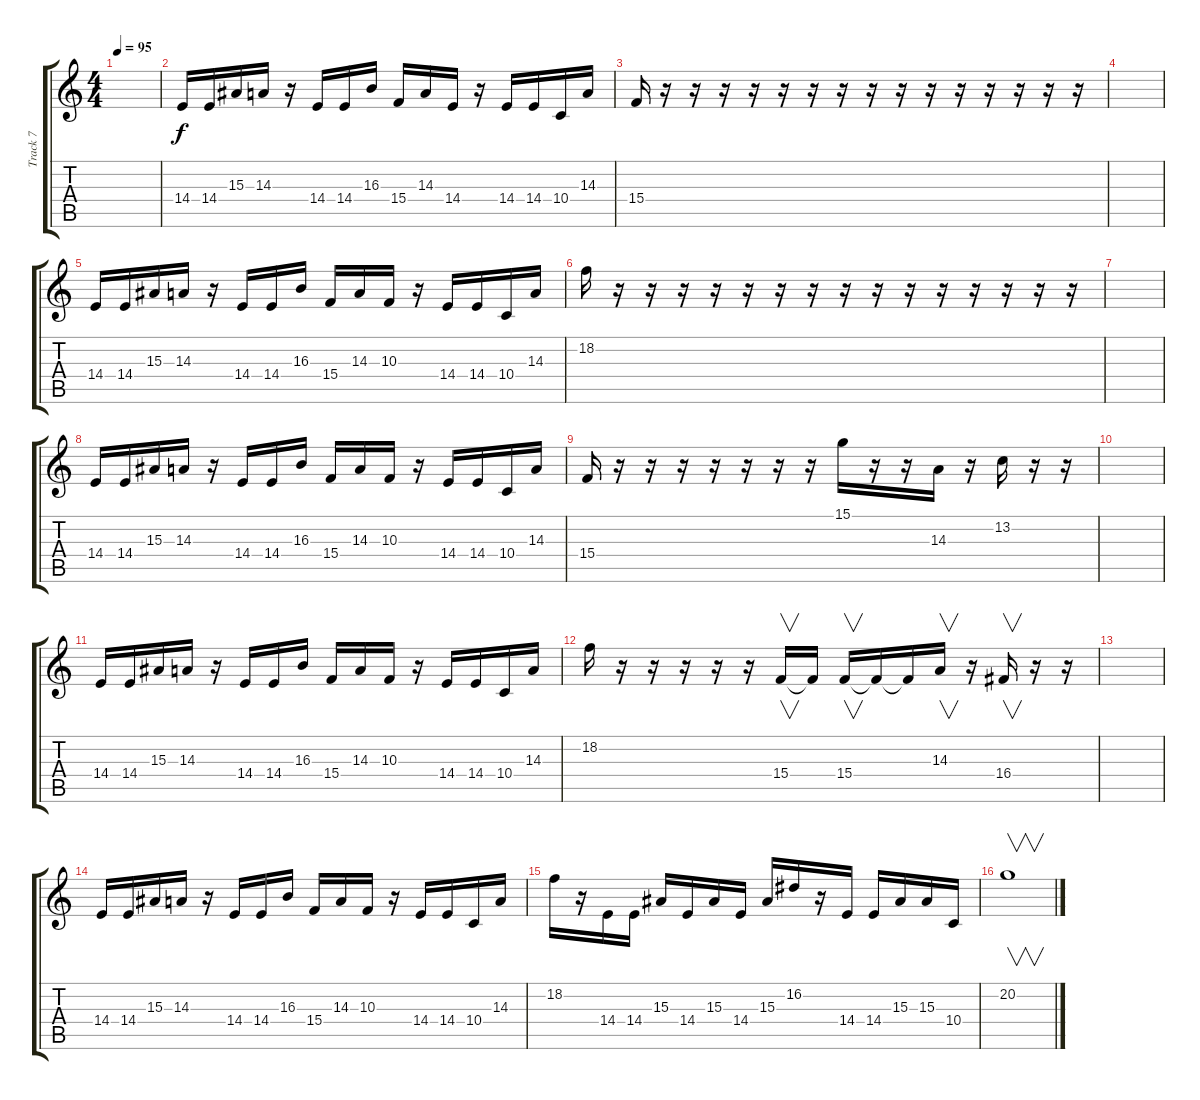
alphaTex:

\track ("Track 7" "Track 7") {instrument lead2sawtooth}
\staff {score tabs}
\tuning (E4 B3 G3 D3 A2 E2) {hide}
\ts (4 4)
\tempo 95
\clef g2
\ks c
|
14.4.16 14.4.16 15.3.16 14.3.16 r.16 14.4.16 14.4.16 16.3.16 15.4.16 14.3.16 14.4.16 r.16 14.4.16 14.4.16 10.4.16 14.3.16 |
15.4.16 r.16 r.16 r.16 r.16 r.16 r.16 r.16 r.16 r.16 r.16 r.16 r.16 r.16 r.16 r.16 |
|
14.4.16 14.4.16 15.3.16 14.3.16 r.16 14.4.16 14.4.16 16.3.16 15.4.16 14.3.16 10.3.16 r.16 14.4.16 14.4.16 10.4.16 14.3.16 |
18.2.16 r.16 r.16 r.16 r.16 r.16 r.16 r.16 r.16 r.16 r.16 r.16 r.16 r.16 r.16 r.16 |
|
14.4.16 14.4.16 15.3.16 14.3.16 r.16 14.4.16 14.4.16 16.3.16 15.4.16 14.3.16 10.3.16 r.16 14.4.16 14.4.16 10.4.16 14.3.16 |
15.4.16 r.16 r.16 r.16 r.16 r.16 r.16 r.16 15.1.16 r.16 r.16 14.3.16 r.16 13.2.16 r.16 r.16 |
|
14.4.16 14.4.16 15.3.16 14.3.16 r.16 14.4.16 14.4.16 16.3.16 15.4.16 14.3.16 10.3.16 r.16 14.4.16 14.4.16 10.4.16 14.3.16 |
18.2.16 r.16 r.16 r.16 r.16 r.16 15.4.16{v} 15.4{t}.16 15.4.16{v} 15.4{t}.16 15.4{t}.16 14.3.16{v} r.16 16.4.16{v} r.16 r.16 |
|
14.4.16 14.4.16 15.3.16 14.3.16 r.16 14.4.16 14.4.16 16.3.16 15.4.16 14.3.16 10.3.16 r.16 14.4.16 14.4.16 10.4.16 14.3.16 |
18.2.16 r.16 14.4.16 14.4.16 15.3.16 14.4.16 15.3.16 14.4.16 15.3.16 16.2.16 r.16 14.4.16 14.4.16 15.3.16 15.3.16 10.4.16 |
20.2.1{v}
